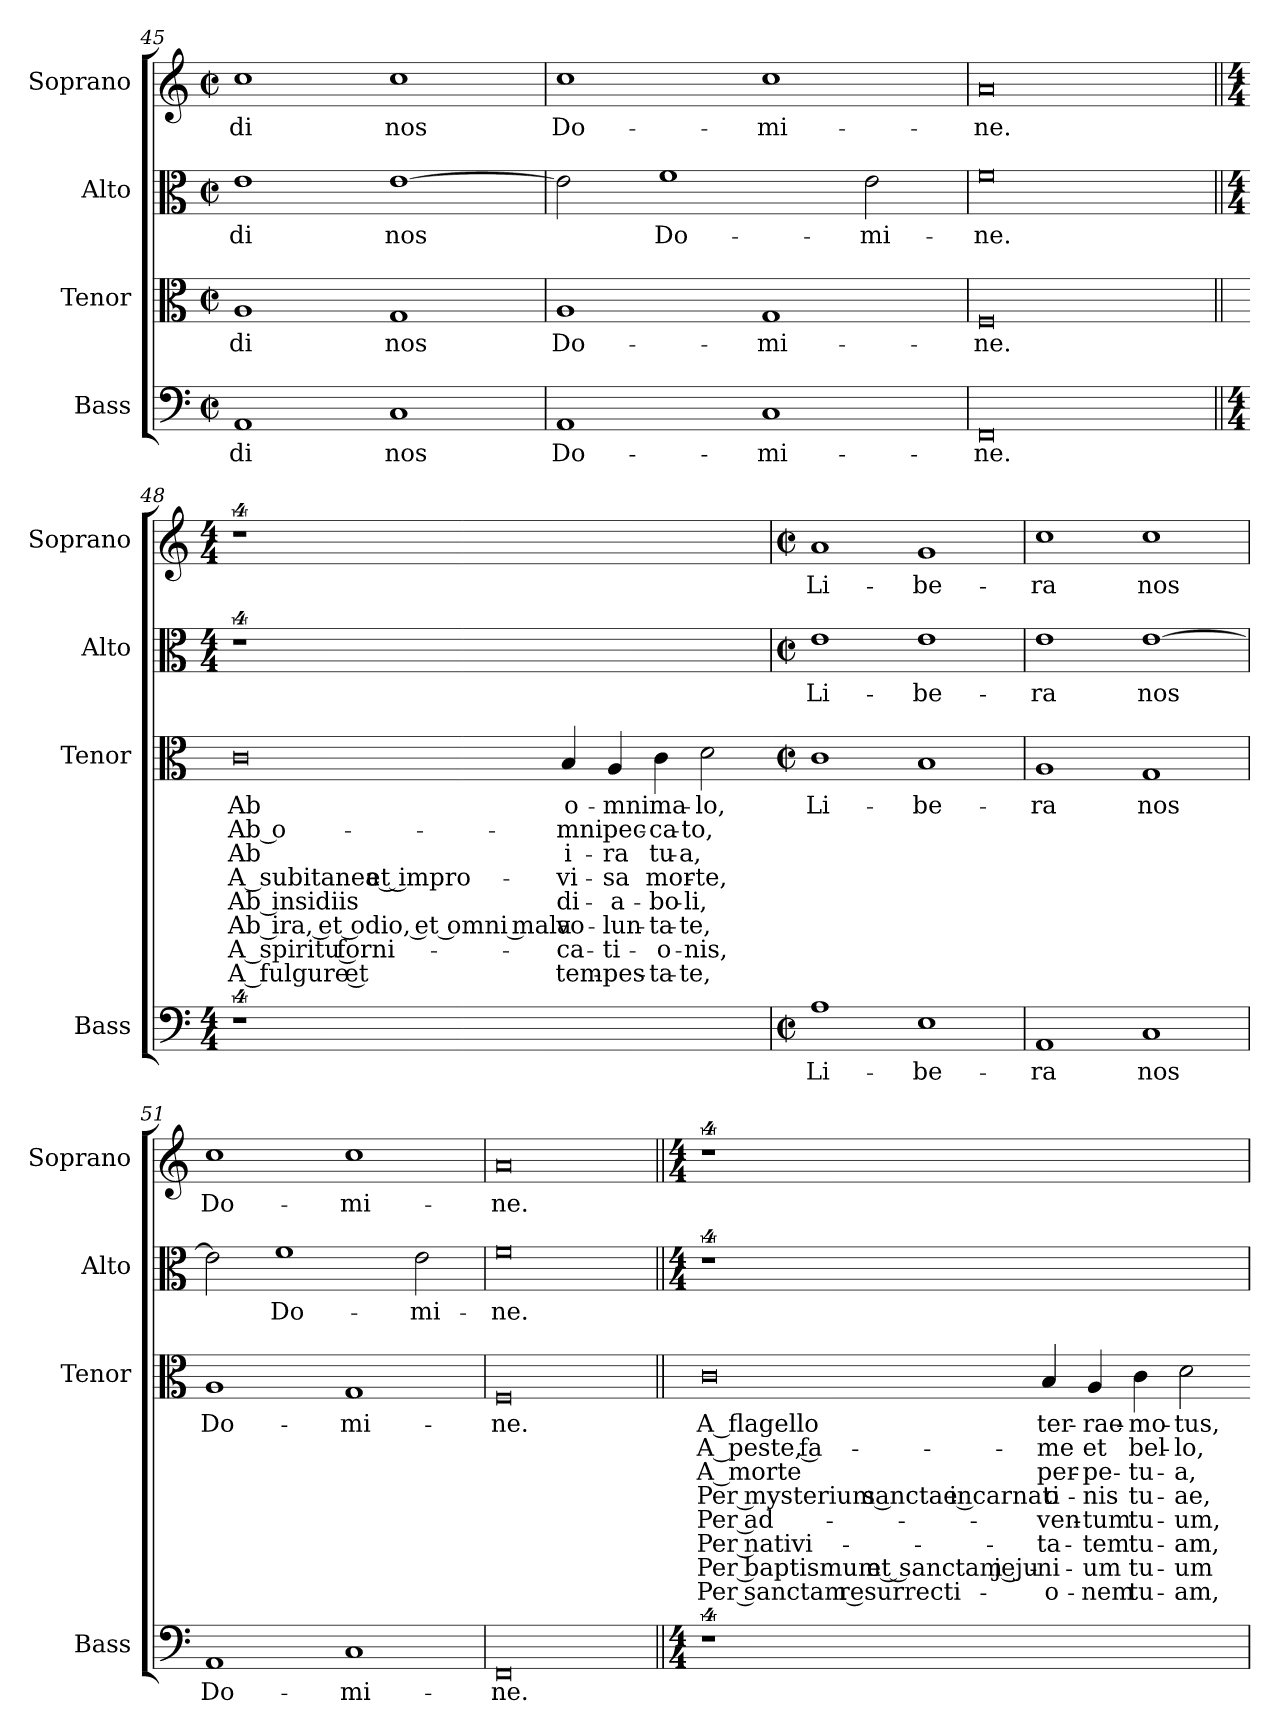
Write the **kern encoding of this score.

**kern	**text	**kern	**text	**text	**text	**text	**text	**text	**text	**text	**kern	**text	**kern	**text
*part4	*part4	*part3	*part3	*part3	*part3	*part3	*part3	*part3	*part3	*part3	*part2	*part2	*part1	*part1
*staff4	*staff4	*staff3	*staff3	*staff3	*staff3	*staff3	*staff3	*staff3	*staff3	*staff3	*staff2	*staff2	*staff1	*staff1
*I"Bass	*	*I"Tenor	*	*	*	*	*	*	*	*	*I"Alto	*	*I"Soprano	*
*I'Bass	*	*I'Tenor	*	*	*	*	*	*	*	*	*I'Alto	*	*I'Soprano	*
*clefF4	*	*clefC3	*	*	*	*	*	*	*	*	*clefC3	*	*clefG2	*
*k[]	*	*k[]	*	*	*	*	*	*	*	*	*k[]	*	*k[]	*
*C:	*	*C:	*	*	*	*	*	*	*	*	*C:	*	*C:	*
*M4/2	*	*M4/2	*	*	*	*	*	*	*	*	*M4/2	*	*M4/2	*
*met(c|)	*	*met(c|)	*	*	*	*	*	*	*	*	*met(c|)	*	*met(c|)	*
=45	=45	=45	=45	=45	=45	=45	=45	=45	=45	=45	=45	=45	=45	=45
!	!LO:LY:b	!	!LO:LY:b	!	!	!	!	!	!	!	!	!LO:LY:b	!	!LO:LY:b
1AA	-di	1A	-di	.	.	.	.	.	.	.	1e	-di	1cc	-di
!	!LO:LY:b	!	!LO:LY:b	!	!	!	!	!	!	!	!	!LO:LY:b	!	!LO:LY:b
1C	nos	1G	nos	.	.	.	.	.	.	.	[1e	nos	1cc	nos
=46	=46	=46	=46	=46	=46	=46	=46	=46	=46	=46	=46	=46	=46	=46
!	!LO:LY:b	!	!LO:LY:b	!	!	!	!	!	!	!	!	!	!	!LO:LY:b
1AA	Do-	1A	Do-	.	.	.	.	.	.	.	2e]	.	1cc	Do-
!	!	!	!	!	!	!	!	!	!	!	!	!LO:LY:b	!	!
.	.	.	.	.	.	.	.	.	.	.	1f	Do-	.	.
!	!LO:LY:b	!	!LO:LY:b	!	!	!	!	!	!	!	!	!	!	!LO:LY:b
1C	-mi-	1G	-mi-	.	.	.	.	.	.	.	.	.	1cc	-mi-
!	!	!	!	!	!	!	!	!	!	!	!	!LO:LY:b	!	!
.	.	.	.	.	.	.	.	.	.	.	2e	-mi-	.	.
=47	=47	=47	=47	=47	=47	=47	=47	=47	=47	=47	=47	=47	=47	=47
!	!LO:LY:b	!	!LO:LY:b	!	!	!	!	!	!	!	!	!LO:LY:b	!	!LO:LY:b
0FF	-ne.	0F	-ne.	.	.	.	.	.	.	.	0f	-ne.	0a	-ne.
!!LO:LB:g=z
=48||	=48||	=48||	=48||	=48||	=48||	=48||	=48||	=48||	=48||	=48||	=48||	=48||	=48||	=48||
*M4/4	*	*	*	*	*	*	*	*	*	*	*M4/4	*	*M4/4	*
!	!	!	!LO:LY:b	!LO:LY:b	!LO:LY:b	!LO:LY:b	!LO:LY:b	!LO:LY:b	!LO:LY:b	!LO:LY:b	!	!	!	!
4%13r	.	0c	Ab	Ab o-	-Ab	A subitanea et impro-	-Ab insidiis	Ab ira, et odio, et omni mala	A spiritu forni-	-A fulgure et	4%13r	.	4%13r	.
!	!	!	!LO:LY:b	!LO:LY:b	!LO:LY:b	!LO:LY:b	!LO:LY:b	!LO:LY:b	!LO:LY:b	!LO:LY:b	!	!	!	!
.	.	4B	o-	-mni	i-	-vi-	-di-	-vo-	-ca-	-tem-	.	.	.	.
!	!	!	!LO:LY:b	!LO:LY:b	!LO:LY:b	!LO:LY:b	!LO:LY:b	!LO:LY:b	!LO:LY:b	!LO:LY:b	!	!	!	!
.	.	4A	-mni	pec-	-ra	sa	a-	-lun-	-ti-	-pes-	.	.	.	.
!	!	!	!LO:LY:b	!LO:LY:b	!LO:LY:b	!LO:LY:b	!LO:LY:b	!LO:LY:b	!LO:LY:b	!LO:LY:b	!	!	!	!
.	.	4c	-ma-	-ca-	-tu-	-mor-	-bo-	-ta-	-o-	-ta-	.	.	.	.
!	!	!	!LO:LY:b	!LO:LY:b	!LO:LY:b	!LO:LY:b	!LO:LY:b	!LO:LY:b	!LO:LY:b	!LO:LY:b	!	!	!	!
.	.	2d	-lo,	to,	a,	te,	li,	te,	nis,	te,	.	.	.	.
!!LO:LB:g=z
=49	=49	=49-	=49	=49	=49	=49	=49	=49	=49	=49	=49	=49	=49	=49
*k[]	*	*	*	*	*	*	*	*	*	*	*k[]	*	*k[]	*
*C:	*	*	*	*	*	*	*	*	*	*	*C:	*	*C:	*
*M4/2	*	*M4/2	*	*	*	*	*	*	*	*	*M4/2	*	*M4/2	*
*met(c|)	*	*met(c|)	*	*	*	*	*	*	*	*	*met(c|)	*	*met(c|)	*
!	!LO:LY:b	!	!LO:LY:b	!	!	!	!	!	!	!	!	!LO:LY:b	!	!LO:LY:b
1A	Li-	1c	Li-	.	.	.	.	.	.	.	1e	Li-	1a	Li-
!	!LO:LY:b	!	!LO:LY:b	!	!	!	!	!	!	!	!	!LO:LY:b	!	!LO:LY:b
1E	-be-	1B	-be-	.	.	.	.	.	.	.	1e	-be-	1g	-be-
=50	=50	=50	=50	=50	=50	=50	=50	=50	=50	=50	=50	=50	=50	=50
!	!LO:LY:b	!	!LO:LY:b	!	!	!	!	!	!	!	!	!LO:LY:b	!	!LO:LY:b
1AA	-ra	1A	-ra	.	.	.	.	.	.	.	1e	-ra	1cc	-ra
!	!LO:LY:b	!	!LO:LY:b	!	!	!	!	!	!	!	!	!LO:LY:b	!	!LO:LY:b
1C	nos	1G	nos	.	.	.	.	.	.	.	[1e	nos	1cc	nos
=51	=51	=51	=51	=51	=51	=51	=51	=51	=51	=51	=51	=51	=51	=51
!	!LO:LY:b	!	!LO:LY:b	!	!	!	!	!	!	!	!	!	!	!LO:LY:b
1AA	Do-	1A	Do-	.	.	.	.	.	.	.	2e]	.	1cc	Do-
!	!	!	!	!	!	!	!	!	!	!	!	!LO:LY:b	!	!
.	.	.	.	.	.	.	.	.	.	.	1f	Do-	.	.
!	!LO:LY:b	!	!LO:LY:b	!	!	!	!	!	!	!	!	!	!	!LO:LY:b
1C	-mi-	1G	-mi-	.	.	.	.	.	.	.	.	.	1cc	-mi-
!	!	!	!	!	!	!	!	!	!	!	!	!LO:LY:b	!	!
.	.	.	.	.	.	.	.	.	.	.	2e	-mi-	.	.
=52	=52	=52	=52	=52	=52	=52	=52	=52	=52	=52	=52	=52	=52	=52
!	!LO:LY:b	!	!LO:LY:b	!	!	!	!	!	!	!	!	!LO:LY:b	!	!LO:LY:b
0FF	-ne.	0F	-ne.	.	.	.	.	.	.	.	0f	-ne.	0a	-ne.
!!LO:LB:g=z
=53||	=53||	=53||	=53||	=53||	=53||	=53||	=53||	=53||	=53||	=53||	=53||	=53||	=53||	=53||
*M4/4	*	*	*	*	*	*	*	*	*	*	*M4/4	*	*M4/4	*
!	!	!	!LO:LY:b	!LO:LY:b	!LO:LY:b	!LO:LY:b	!LO:LY:b	!LO:LY:b	!LO:LY:b	!LO:LY:b	!	!	!	!
4%13r	.	0c	A flagello	A peste, fa-	-A morte	Per mysterium sanctae incarnati-	-Per ad-	-Per nativi-	-Per baptismum et sanctam jeju-	-Per sanctam resurrecti-	4%13r	.	4%13r	.
!	!	!	!LO:LY:b	!LO:LY:b	!LO:LY:b	!LO:LY:b	!LO:LY:b	!LO:LY:b	!LO:LY:b	!LO:LY:b	!	!	!	!
.	.	4B	-ter-	-me	per-	-o-	-ven-	-ta-	-ni-	-o-	.	.	.	.
!	!	!	!LO:LY:b	!LO:LY:b	!LO:LY:b	!LO:LY:b	!LO:LY:b	!LO:LY:b	!LO:LY:b	!LO:LY:b	!	!	!	!
.	.	4A	-rae-	-et	pe-	-nis	tum	tem	um	nem	.	.	.	.
!	!	!	!LO:LY:b	!LO:LY:b	!LO:LY:b	!LO:LY:b	!LO:LY:b	!LO:LY:b	!LO:LY:b	!LO:LY:b	!	!	!	!
.	.	4c	mo-	-bel-	-tu-	-tu-	-tu-	-tu-	-tu-	-tu-	.	.	.	.
!	!	!	!LO:LY:b	!LO:LY:b	!LO:LY:b	!LO:LY:b	!LO:LY:b	!LO:LY:b	!LO:LY:b	!LO:LY:b	!	!	!	!
.	.	2d	-tus,	lo,	a,	ae,	um,	am,	um	am,	.	.	.	.
=	=	=-	=	=	=	=	=	=	=	=	=	=	=	=
*-	*-	*-	*-	*-	*-	*-	*-	*-	*-	*-	*-	*-	*-	*-
